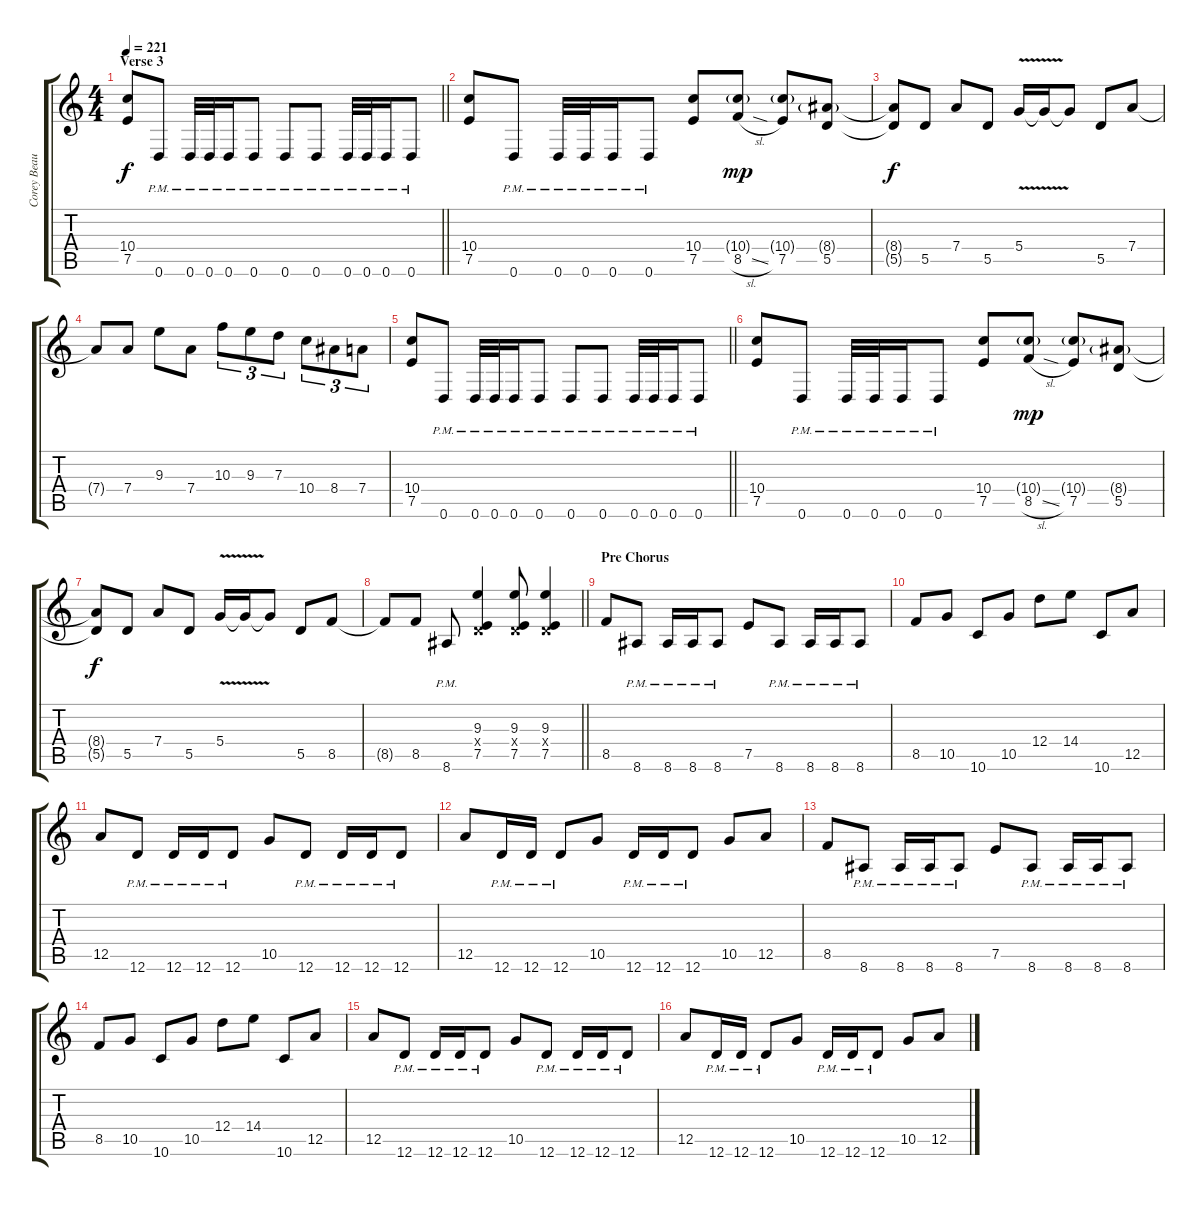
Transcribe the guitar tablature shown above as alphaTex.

\track ("Corey Beaulieu" "Corey Beau") {instrument distortionguitar}
\staff {score tabs}
\tuning (E4 B3 G3 D3 A2 D2) {hide}
\ts (4 4)
\section ("" "Verse 3")
\tempo 221
\clef g2
\barLineRight lightlight
\ks c
(10.4 7.5).8{dy f} 0.6{pm}.8 0.6{pm}.32 0.6{pm}.32 0.6{pm}.16 0.6{pm}.8 0.6{pm}.8 0.6{pm}.8 0.6{pm}.32 0.6{pm}.32 0.6{pm}.16 0.6{pm}.8 |
(10.4 7.5).8 0.6{pm}.8 0.6{pm}.32 0.6{pm}.32 0.6{pm}.16 0.6{pm}.8 (10.4 7.5).8 (10.4{g} 8.5{sl}).8{dy mp} (10.4{g} 7.5).8 (8.4{g} 5.5).8 |
(8.4{t} 5.5{t}).8{dy f} 5.5.8 7.4.8 5.5.8 5.4{v}.16 5.4{t}.16 5.4{t}.8 5.5.8 7.4.8 |
7.4{t}.8 7.4.8 9.3.8 7.4.8 10.3.8{tu (3 2)} 9.3.8{tu (3 2)} 7.3.8{tu (3 2)} 10.4.8{tu (3 2)} 8.4.8{tu (3 2)} 7.4.8{tu (3 2)} |
\barLineRight lightlight
(10.4 7.5).8 0.6{pm}.8 0.6{pm}.32 0.6{pm}.32 0.6{pm}.16 0.6{pm}.8 0.6{pm}.8 0.6{pm}.8 0.6{pm}.32 0.6{pm}.32 0.6{pm}.16 0.6{pm}.8 |
(10.4 7.5).8 0.6{pm}.8 0.6{pm}.32 0.6{pm}.32 0.6{pm}.16 0.6{pm}.8 (10.4 7.5).8 (10.4{g} 8.5{sl}).8{dy mp} (10.4{g} 7.5).8 (8.4{g} 5.5).8 |
(8.4{t} 5.5{t}).8{dy f} 5.5.8 7.4.8 5.5.8 5.4{v}.16 5.4{t}.16 5.4{t}.8 5.5.8 8.5.8 |
\barLineRight lightlight
8.5{t}.8 8.5.8 8.6{pm}.8 (9.3 0.4{x} 7.5).4 (9.3 0.4{x} 7.5).8 (9.3 0.4{x} 7.5).4 |
\section ("" "Pre Chorus")
8.5.8 8.6{pm}.8 8.6{pm}.16 8.6{pm}.16 8.6{pm}.8 7.5.8 8.6{pm}.8 8.6{pm}.16 8.6{pm}.16 8.6{pm}.8 |
8.5.8 10.5.8 10.6.8 10.5.8 12.4.8 14.4.8 10.6.8 12.5.8 |
12.5.8 12.6{pm}.8 12.6{pm}.16 12.6{pm}.16 12.6{pm}.8 10.5.8 12.6{pm}.8 12.6{pm}.16 12.6{pm}.16 12.6{pm}.8 |
12.5.8 12.6{pm}.16 12.6{pm}.16 12.6{pm}.8 10.5.8 12.6{pm}.16 12.6{pm}.16 12.6{pm}.8 10.5.8 12.5.8 |
8.5.8 8.6{pm}.8 8.6{pm}.16 8.6{pm}.16 8.6{pm}.8 7.5.8 8.6{pm}.8 8.6{pm}.16 8.6{pm}.16 8.6{pm}.8 |
8.5.8 10.5.8 10.6.8 10.5.8 12.4.8 14.4.8 10.6.8 12.5.8 |
12.5.8 12.6{pm}.8 12.6{pm}.16 12.6{pm}.16 12.6{pm}.8 10.5.8 12.6{pm}.8 12.6{pm}.16 12.6{pm}.16 12.6{pm}.8 |
12.5.8 12.6{pm}.16 12.6{pm}.16 12.6{pm}.8 10.5.8 12.6{pm}.16 12.6{pm}.16 12.6{pm}.8 10.5.8 12.5.8
